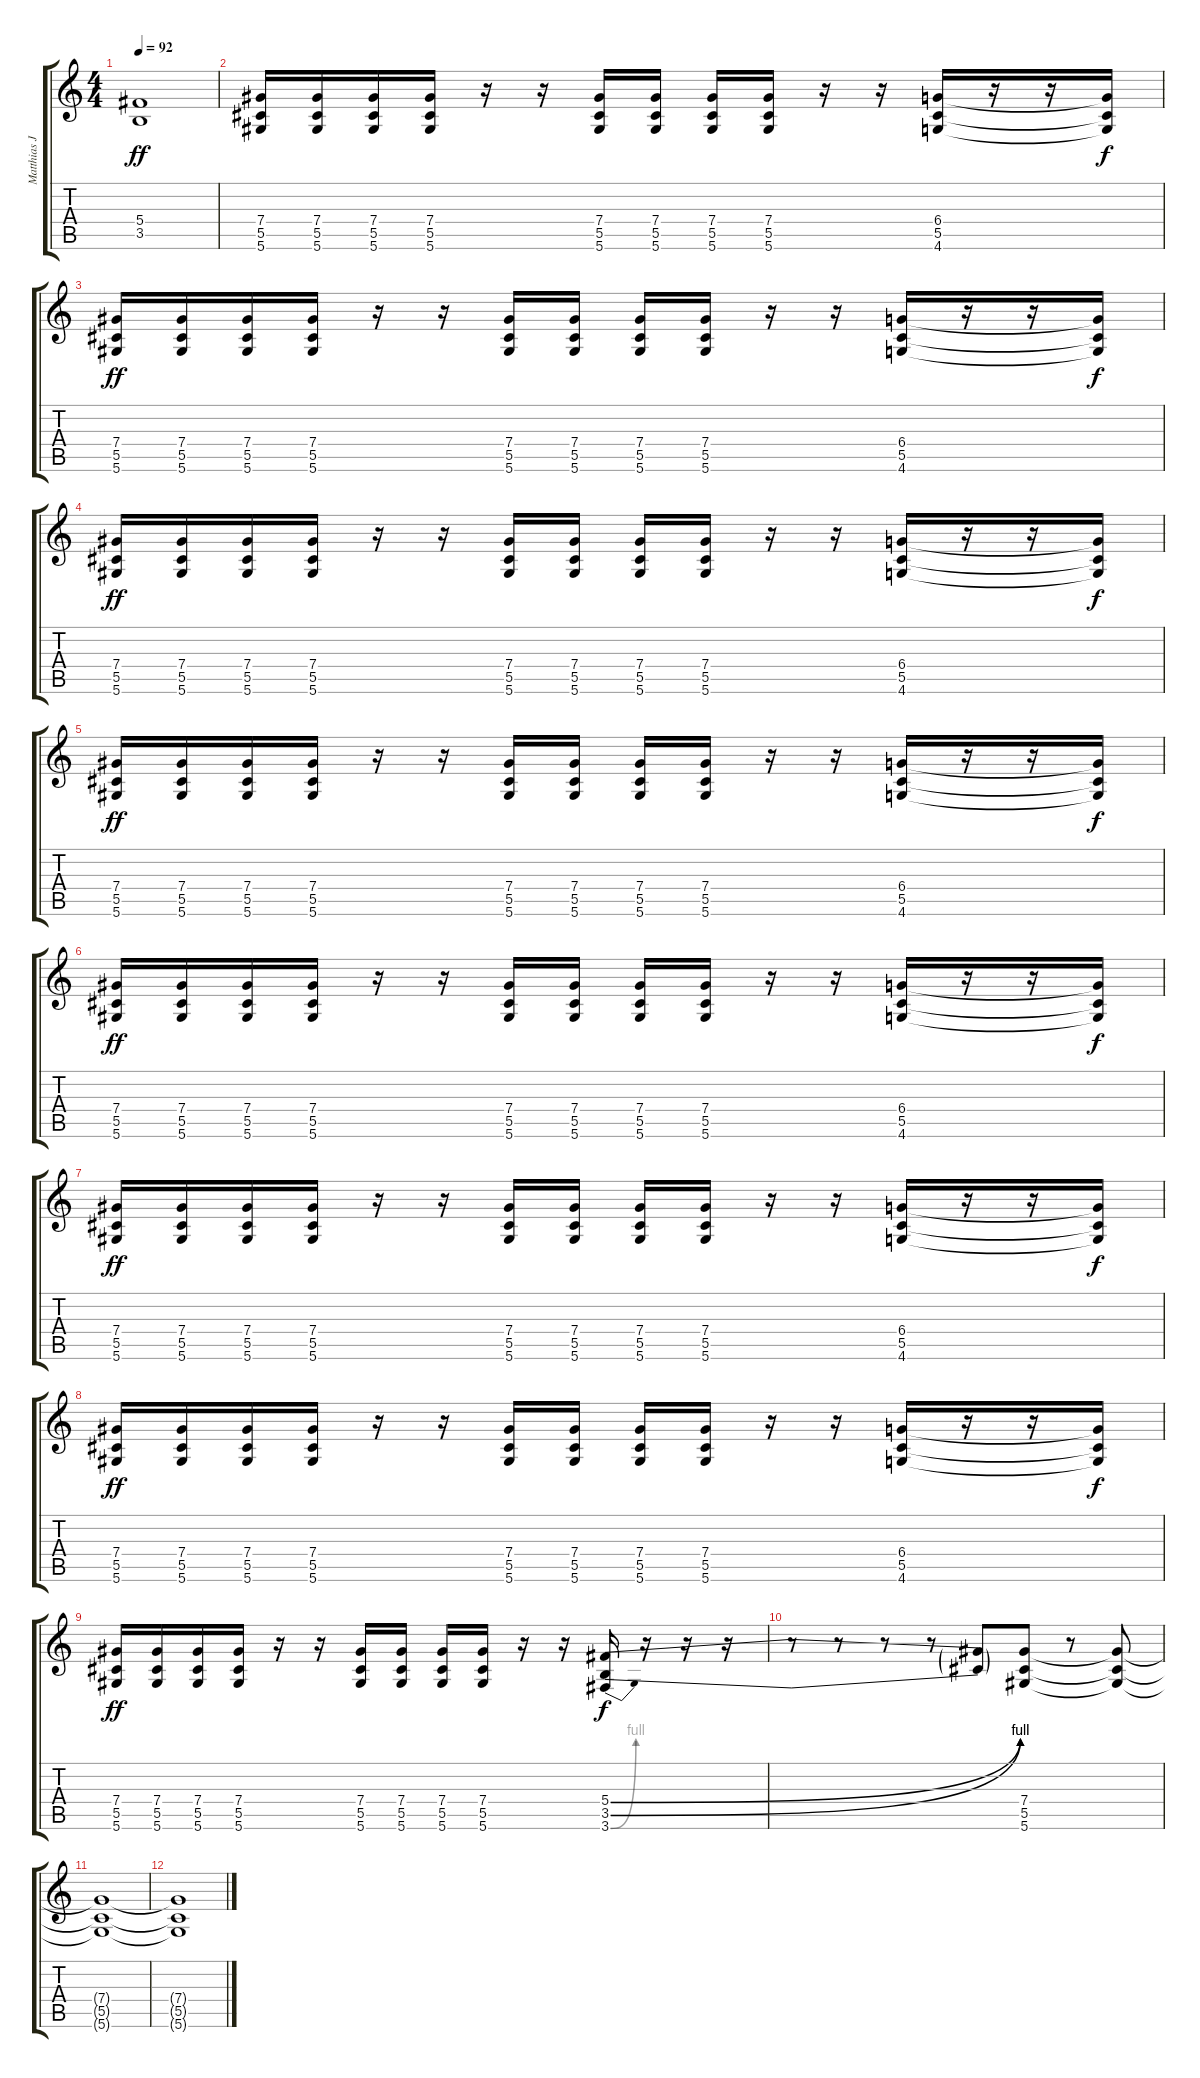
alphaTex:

\track ("Matthias Jabs" "Matthias J") {instrument electricguitarjazz}
\staff {score tabs}
\tuning (Eb4 Bb3 Gb3 Db3 Ab2 Eb2) {hide}
\ts (4 4)
\tempo 92
\clef g2
\ks c
(5.4 3.5).1{dy ff} |
(7.4 5.5 5.6).16 (7.4 5.5 5.6).16 (7.4 5.5 5.6).16 (7.4 5.5 5.6).16 r.16 r.16 (7.4 5.5 5.6).16 (7.4 5.5 5.6).16 (7.4 5.5 5.6).16 (7.4 5.5 5.6).16 r.16 r.16 (6.4 5.5 4.6).16 r.16 r.16 (6.4{t} 5.5{t} 4.6{t}).16{dy f} |
(7.4 5.5 5.6).16{dy ff} (7.4 5.5 5.6).16 (7.4 5.5 5.6).16 (7.4 5.5 5.6).16 r.16 r.16 (7.4 5.5 5.6).16 (7.4 5.5 5.6).16 (7.4 5.5 5.6).16 (7.4 5.5 5.6).16 r.16 r.16 (6.4 5.5 4.6).16 r.16 r.16 (6.4{t} 5.5{t} 4.6{t}).16{dy f} |
(7.4 5.5 5.6).16{dy ff} (7.4 5.5 5.6).16 (7.4 5.5 5.6).16 (7.4 5.5 5.6).16 r.16 r.16 (7.4 5.5 5.6).16 (7.4 5.5 5.6).16 (7.4 5.5 5.6).16 (7.4 5.5 5.6).16 r.16 r.16 (6.4 5.5 4.6).16 r.16 r.16 (6.4{t} 5.5{t} 4.6{t}).16{dy f} |
(7.4 5.5 5.6).16{dy ff} (7.4 5.5 5.6).16 (7.4 5.5 5.6).16 (7.4 5.5 5.6).16 r.16 r.16 (7.4 5.5 5.6).16 (7.4 5.5 5.6).16 (7.4 5.5 5.6).16 (7.4 5.5 5.6).16 r.16 r.16 (6.4 5.5 4.6).16 r.16 r.16 (6.4{t} 5.5{t} 4.6{t}).16{dy f} |
(7.4 5.5 5.6).16{dy ff} (7.4 5.5 5.6).16 (7.4 5.5 5.6).16 (7.4 5.5 5.6).16 r.16 r.16 (7.4 5.5 5.6).16 (7.4 5.5 5.6).16 (7.4 5.5 5.6).16 (7.4 5.5 5.6).16 r.16 r.16 (6.4 5.5 4.6).16 r.16 r.16 (6.4{t} 5.5{t} 4.6{t}).16{dy f} |
(7.4 5.5 5.6).16{dy ff} (7.4 5.5 5.6).16 (7.4 5.5 5.6).16 (7.4 5.5 5.6).16 r.16 r.16 (7.4 5.5 5.6).16 (7.4 5.5 5.6).16 (7.4 5.5 5.6).16 (7.4 5.5 5.6).16 r.16 r.16 (6.4 5.5 4.6).16 r.16 r.16 (6.4{t} 5.5{t} 4.6{t}).16{dy f} |
(7.4 5.5 5.6).16{dy ff} (7.4 5.5 5.6).16 (7.4 5.5 5.6).16 (7.4 5.5 5.6).16 r.16 r.16 (7.4 5.5 5.6).16 (7.4 5.5 5.6).16 (7.4 5.5 5.6).16 (7.4 5.5 5.6).16 r.16 r.16 (6.4 5.5 4.6).16 r.16 r.16 (6.4{t} 5.5{t} 4.6{t}).16{dy f} |
(7.4 5.5 5.6).16{dy ff} (7.4 5.5 5.6).16 (7.4 5.5 5.6).16 (7.4 5.5 5.6).16 r.16 r.16 (7.4 5.5 5.6).16 (7.4 5.5 5.6).16 (7.4 5.5 5.6).16 (7.4 5.5 5.6).16 r.16 r.16 (5.4{be (bend 0 0 60 4)} 3.5{be (bend 0 0 60 4)} 3.6{be (bend 0 0 60 4)}).16{dy f volume 2} r.16{volume 3} r.16{volume 4} r.16{volume 5} |
r.8{volume 6} r.8{volume 8} r.8{volume 9} r.8{volume 11} (5.4{t} 3.5{t}).8 (7.4 5.5 5.6).8{volume 13} r.8 (7.4{t} 5.5{t} 5.6{t}).8 |
(7.4{t} 5.5{t} 5.6{t}).1 |
(7.4{t} 5.5{t} 5.6{t}).1
